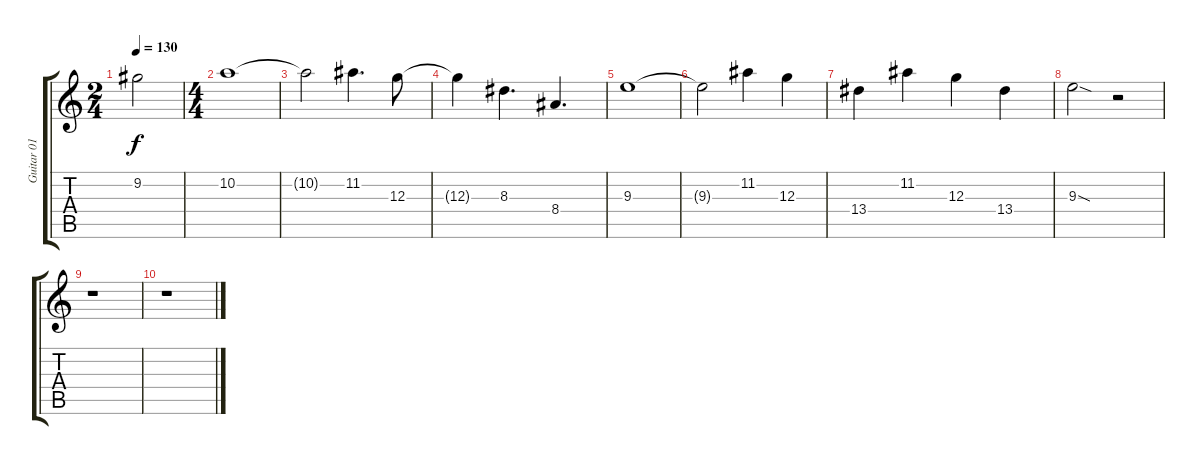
\track ("Guitar 01" "Guitar 01") {mute instrument distortionguitar}
\staff {score tabs}
\tuning (E4 B3 G3 D3 A2 D2) {hide}
\ts (2 4)
\tempo 130
\clef g2
\ks c
9.2{t}.2{dy f} |
\ts (4 4)
10.2.1 |
10.2{t}.2 11.2.4{d} 12.3.8 |
12.3{t}.4 8.3.4{d} 8.4.4{d} |
9.3.1 |
9.3{t}.2 11.2.4 12.3.4 |
13.4.4 11.2.4 12.3.4 13.4.4 |
9.3{sod}.2 r.2 |
r.1 |
r.1
